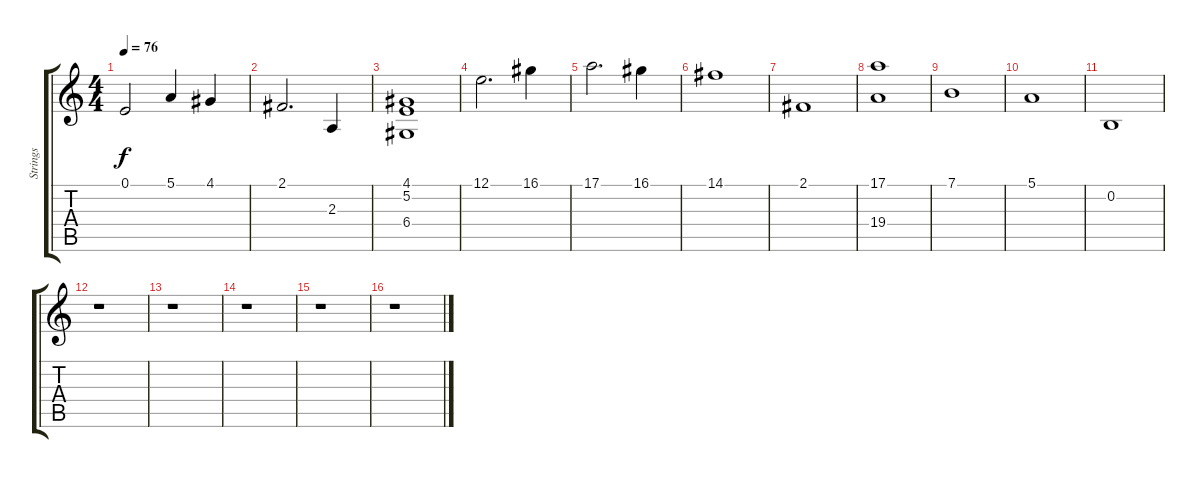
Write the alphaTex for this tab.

\track ("Strings" "Strings") {instrument synthstrings1}
\staff {score tabs}
\tuning (E4 B3 G3 D3 A2 E2) {hide}
\ts (4 4)
\tempo 76
\clef g2
\ks c
0.1{t}.2{dy f} 5.1.4 4.1.4 |
2.1.2{d} 2.3.4 |
(4.1 5.2 6.4).1 |
12.1.2{d} 16.1.4 |
17.1.2{d} 16.1.4 |
14.1.1 |
2.1.1 |
(17.1 19.4).1 |
7.1.1 |
5.1.1 |
0.2.1 |
r.1 |
r.1 |
r.1 |
r.1 |
r.1
